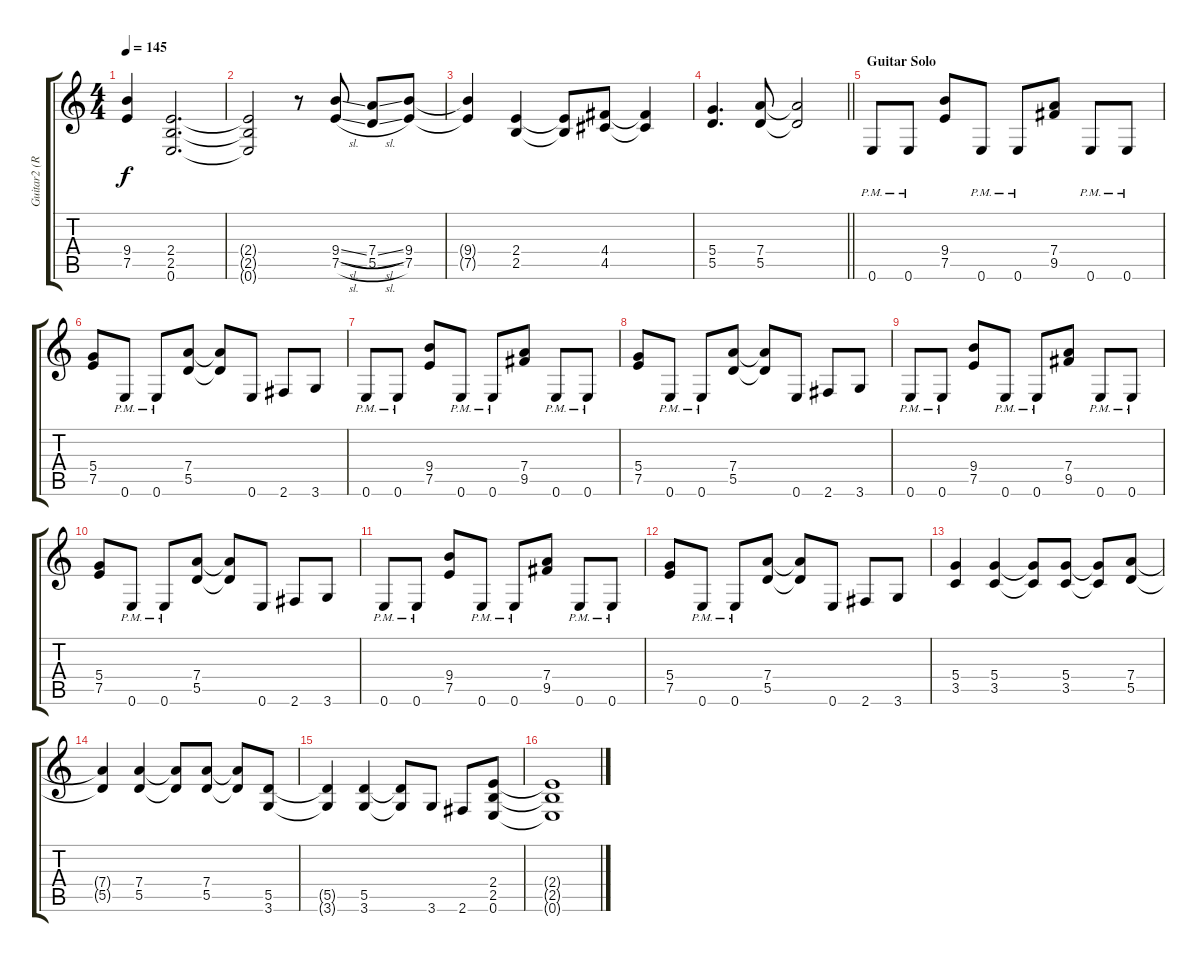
\track ("Guitar2 (Rhythm)" "Guitar2 (R") {instrument distortionguitar}
\staff {score tabs}
\tuning (E4 B3 G3 D3 A2 E2) {hide}
\ts (4 4)
\tempo 145
\clef g2
\ks c
(9.4{t} 7.5{t}).4{dy f} (2.4 2.5 0.6).2{d volume 4} |
(2.4{t} 2.5{t} 0.6{t}).2 r.8 (9.4{sl} 7.5{sl}).8{volume 11} (7.4{sl} 5.5{sl}).8 (9.4 7.5).8 |
(9.4{t} 7.5{t}).4 (2.4 2.5).4 (2.4{t} 2.5{t}).8 (4.4 4.5).8 (4.4{t} 4.5{t}).4 |
\barLineRight lightlight
(5.4 5.5).4{d} (7.4 5.5).8 (7.4{t} 5.5{t}).2 |
\section ("" "Guitar Solo")
0.6{pm}.8 0.6{pm}.8 (9.4 7.5).8 0.6{pm}.8 0.6{pm}.8 (7.4 9.5).8 0.6{pm}.8 0.6{pm}.8 |
(5.4 7.5).8 0.6{pm}.8 0.6{pm}.8 (7.4 5.5).8 (7.4{t} 5.5{t}).8 0.6.8 2.6.8 3.6.8 |
0.6{pm}.8 0.6{pm}.8 (9.4 7.5).8 0.6{pm}.8 0.6{pm}.8 (7.4 9.5).8 0.6{pm}.8 0.6{pm}.8 |
(5.4 7.5).8 0.6{pm}.8 0.6{pm}.8 (7.4 5.5).8 (7.4{t} 5.5{t}).8 0.6.8 2.6.8 3.6.8 |
0.6{pm}.8 0.6{pm}.8 (9.4 7.5).8 0.6{pm}.8 0.6{pm}.8 (7.4 9.5).8 0.6{pm}.8 0.6{pm}.8 |
(5.4 7.5).8 0.6{pm}.8 0.6{pm}.8 (7.4 5.5).8 (7.4{t} 5.5{t}).8 0.6.8 2.6.8 3.6.8 |
0.6{pm}.8 0.6{pm}.8 (9.4 7.5).8 0.6{pm}.8 0.6{pm}.8 (7.4 9.5).8 0.6{pm}.8 0.6{pm}.8 |
(5.4 7.5).8 0.6{pm}.8 0.6{pm}.8 (7.4 5.5).8 (7.4{t} 5.5{t}).8 0.6.8 2.6.8 3.6.8 |
(5.4 3.5).4 (5.4 3.5).4 (5.4{t} 3.5{t}).8 (5.4 3.5).8 (5.4{t} 3.5{t}).8 (7.4 5.5).8 |
(7.4{t} 5.5{t}).4 (7.4 5.5).4 (7.4{t} 5.5{t}).8 (7.4 5.5).8 (7.4{t} 5.5{t}).8 (5.5 3.6).8 |
(5.5{t} 3.6{t}).4 (5.5 3.6).4 (5.5{t} 3.6{t}).8 3.6.8 2.6.8 (2.4 2.5 0.6).8 |
(2.4{t} 2.5{t} 0.6{t}).1
